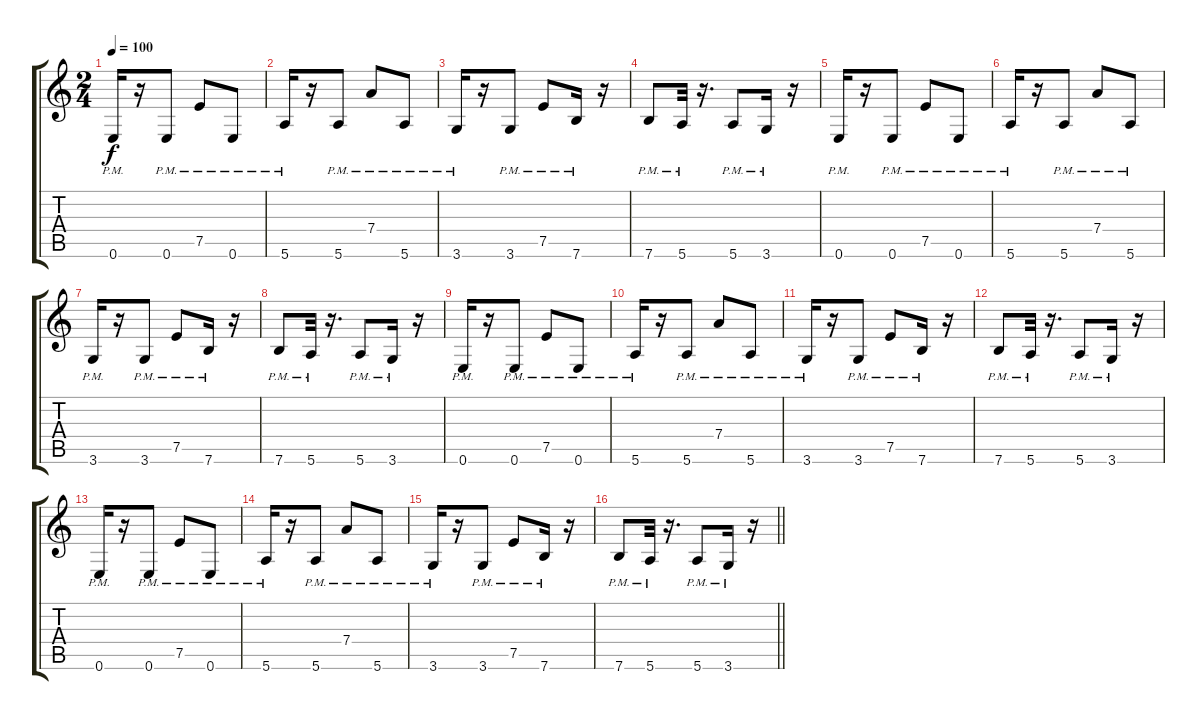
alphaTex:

\track "" {instrument electricguitarclean}
\staff {score tabs}
\tuning (E4 B3 G3 D3 A2 E2) {hide}
\ts (2 4)
\tempo 100
\clef g2
\ks c
0.6{pm}.16{dy f} r.16 0.6{pm}.8 7.5{pm}.8 0.6{pm}.8 |
5.6{pm}.16 r.16 5.6{pm}.8 7.4{pm}.8 5.6{pm}.8 |
3.6{pm}.16 r.16 3.6{pm}.8 7.5{pm}.8 7.6{pm}.16 r.16 |
7.6{pm}.8 5.6{pm}.32 r.16{d} 5.6{pm}.8 3.6{pm}.16 r.16 |
0.6{pm}.16 r.16 0.6{pm}.8 7.5{pm}.8 0.6{pm}.8 |
5.6{pm}.16 r.16 5.6{pm}.8 7.4{pm}.8 5.6{pm}.8 |
3.6{pm}.16 r.16 3.6{pm}.8 7.5{pm}.8 7.6{pm}.16 r.16 |
7.6{pm}.8 5.6{pm}.32 r.16{d} 5.6{pm}.8 3.6{pm}.16 r.16 |
0.6{pm}.16 r.16 0.6{pm}.8 7.5{pm}.8 0.6{pm}.8 |
5.6{pm}.16 r.16 5.6{pm}.8 7.4{pm}.8 5.6{pm}.8 |
3.6{pm}.16 r.16 3.6{pm}.8 7.5{pm}.8 7.6{pm}.16 r.16 |
7.6{pm}.8 5.6{pm}.32 r.16{d} 5.6{pm}.8 3.6{pm}.16 r.16 |
0.6{pm}.16 r.16 0.6{pm}.8 7.5{pm}.8 0.6{pm}.8 |
5.6{pm}.16 r.16 5.6{pm}.8 7.4{pm}.8 5.6{pm}.8 |
3.6{pm}.16 r.16 3.6{pm}.8 7.5{pm}.8 7.6{pm}.16 r.16 |
\barLineRight lightlight
7.6{pm}.8 5.6{pm}.32 r.16{d} 5.6{pm}.8 3.6{pm}.16 r.16
